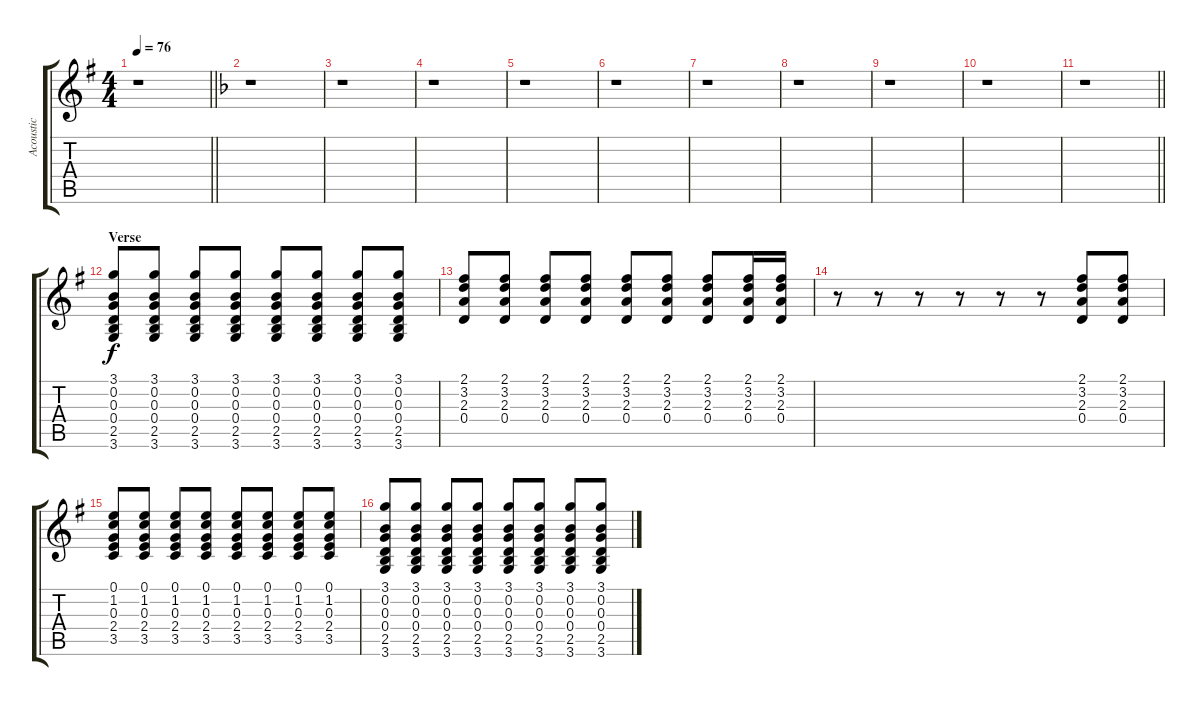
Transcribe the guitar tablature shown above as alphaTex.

\track ("Acoustic" "Acoustic") {instrument acousticguitarnylon}
\staff {score tabs}
\tuning (E4 B3 G3 D3 A2 E2) {hide}
\ts (4 4)
\tempo 76
\clef g2
\barLineRight lightlight
\ks g
r.1{dy f} |
\ks f
r.1 |
r.1 |
r.1 |
r.1 |
r.1 |
r.1 |
r.1 |
r.1 |
r.1 |
\barLineRight lightlight
r.1 |
\section ("" "Verse")
\ks g
(3.1 0.2 0.3 0.4 2.5 3.6).8 (3.1 0.2 0.3 0.4 2.5 3.6).8 (3.1 0.2 0.3 0.4 2.5 3.6).8 (3.1 0.2 0.3 0.4 2.5 3.6).8 (3.1 0.2 0.3 0.4 2.5 3.6).8 (3.1 0.2 0.3 0.4 2.5 3.6).8 (3.1 0.2 0.3 0.4 2.5 3.6).8 (3.1 0.2 0.3 0.4 2.5 3.6).8 |
(2.1 3.2 2.3 0.4).8 (2.1 3.2 2.3 0.4).8 (2.1 3.2 2.3 0.4).8 (2.1 3.2 2.3 0.4).8 (2.1 3.2 2.3 0.4).8 (2.1 3.2 2.3 0.4).8 (2.1 3.2 2.3 0.4).8 (2.1 3.2 2.3 0.4).16 (2.1 3.2 2.3 0.4).16 |
r.8 r.8 r.8 r.8 r.8 r.8 (2.1 3.2 2.3 0.4).8 (2.1 3.2 2.3 0.4).8 |
(0.1 1.2 0.3 2.4 3.5).8 (0.1 1.2 0.3 2.4 3.5).8 (0.1 1.2 0.3 2.4 3.5).8 (0.1 1.2 0.3 2.4 3.5).8 (0.1 1.2 0.3 2.4 3.5).8 (0.1 1.2 0.3 2.4 3.5).8 (0.1 1.2 0.3 2.4 3.5).8 (0.1 1.2 0.3 2.4 3.5).8 |
(3.1 0.2 0.3 0.4 2.5 3.6).8 (3.1 0.2 0.3 0.4 2.5 3.6).8 (3.1 0.2 0.3 0.4 2.5 3.6).8 (3.1 0.2 0.3 0.4 2.5 3.6).8 (3.1 0.2 0.3 0.4 2.5 3.6).8 (3.1 0.2 0.3 0.4 2.5 3.6).8 (3.1 0.2 0.3 0.4 2.5 3.6).8 (3.1 0.2 0.3 0.4 2.5 3.6).8
